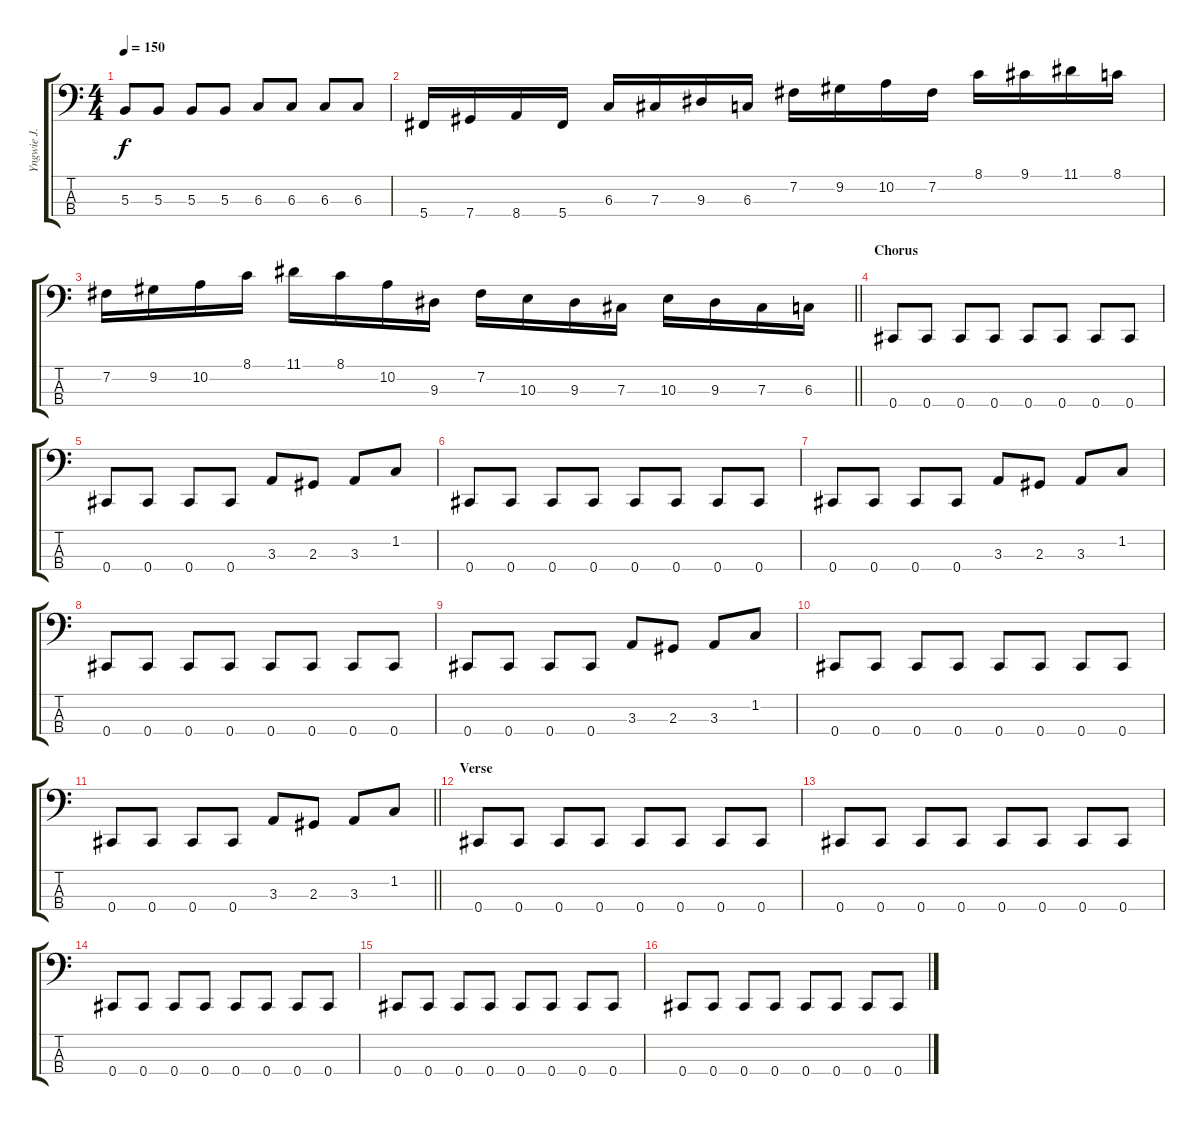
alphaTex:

\track ("Yngwie J. Malmsteen" "Yngwie J. ") {instrument electricbasspick}
\staff {score tabs}
\tuning (E2 B1 Gb1 Db1) {hide}
\ts (4 4)
\tempo 150
\clef f4
\ks c
5.3.8{dy f} 5.3.8 5.3.8 5.3.8 6.3.8 6.3.8 6.3.8 6.3.8 |
5.4.16 7.4.16 8.4.16 5.4.16 6.3.16 7.3.16 9.3.16 6.3.16 7.2.16 9.2.16 10.2.16 7.2.16 8.1.16 9.1.16 11.1.16 8.1.16 |
\barLineRight lightlight
7.2.16 9.2.16 10.2.16 8.1.16 11.1.16 8.1.16 10.2.16 9.3.16 7.2.16 10.3.16 9.3.16 7.3.16 10.3.16 9.3.16 7.3.16 6.3.16 |
\section ("" "Chorus")
0.4.8 0.4.8 0.4.8 0.4.8 0.4.8 0.4.8 0.4.8 0.4.8 |
0.4.8 0.4.8 0.4.8 0.4.8 3.3.8 2.3.8 3.3.8 1.2.8 |
0.4.8 0.4.8 0.4.8 0.4.8 0.4.8 0.4.8 0.4.8 0.4.8 |
0.4.8 0.4.8 0.4.8 0.4.8 3.3.8 2.3.8 3.3.8 1.2.8 |
0.4.8 0.4.8 0.4.8 0.4.8 0.4.8 0.4.8 0.4.8 0.4.8 |
0.4.8 0.4.8 0.4.8 0.4.8 3.3.8 2.3.8 3.3.8 1.2.8 |
0.4.8 0.4.8 0.4.8 0.4.8 0.4.8 0.4.8 0.4.8 0.4.8 |
\barLineRight lightlight
0.4.8 0.4.8 0.4.8 0.4.8 3.3.8 2.3.8 3.3.8 1.2.8 |
\section ("" "Verse")
0.4.8 0.4.8 0.4.8 0.4.8 0.4.8 0.4.8 0.4.8 0.4.8 |
0.4.8 0.4.8 0.4.8 0.4.8 0.4.8 0.4.8 0.4.8 0.4.8 |
0.4.8 0.4.8 0.4.8 0.4.8 0.4.8 0.4.8 0.4.8 0.4.8 |
0.4.8 0.4.8 0.4.8 0.4.8 0.4.8 0.4.8 0.4.8 0.4.8 |
0.4.8 0.4.8 0.4.8 0.4.8 0.4.8 0.4.8 0.4.8 0.4.8
